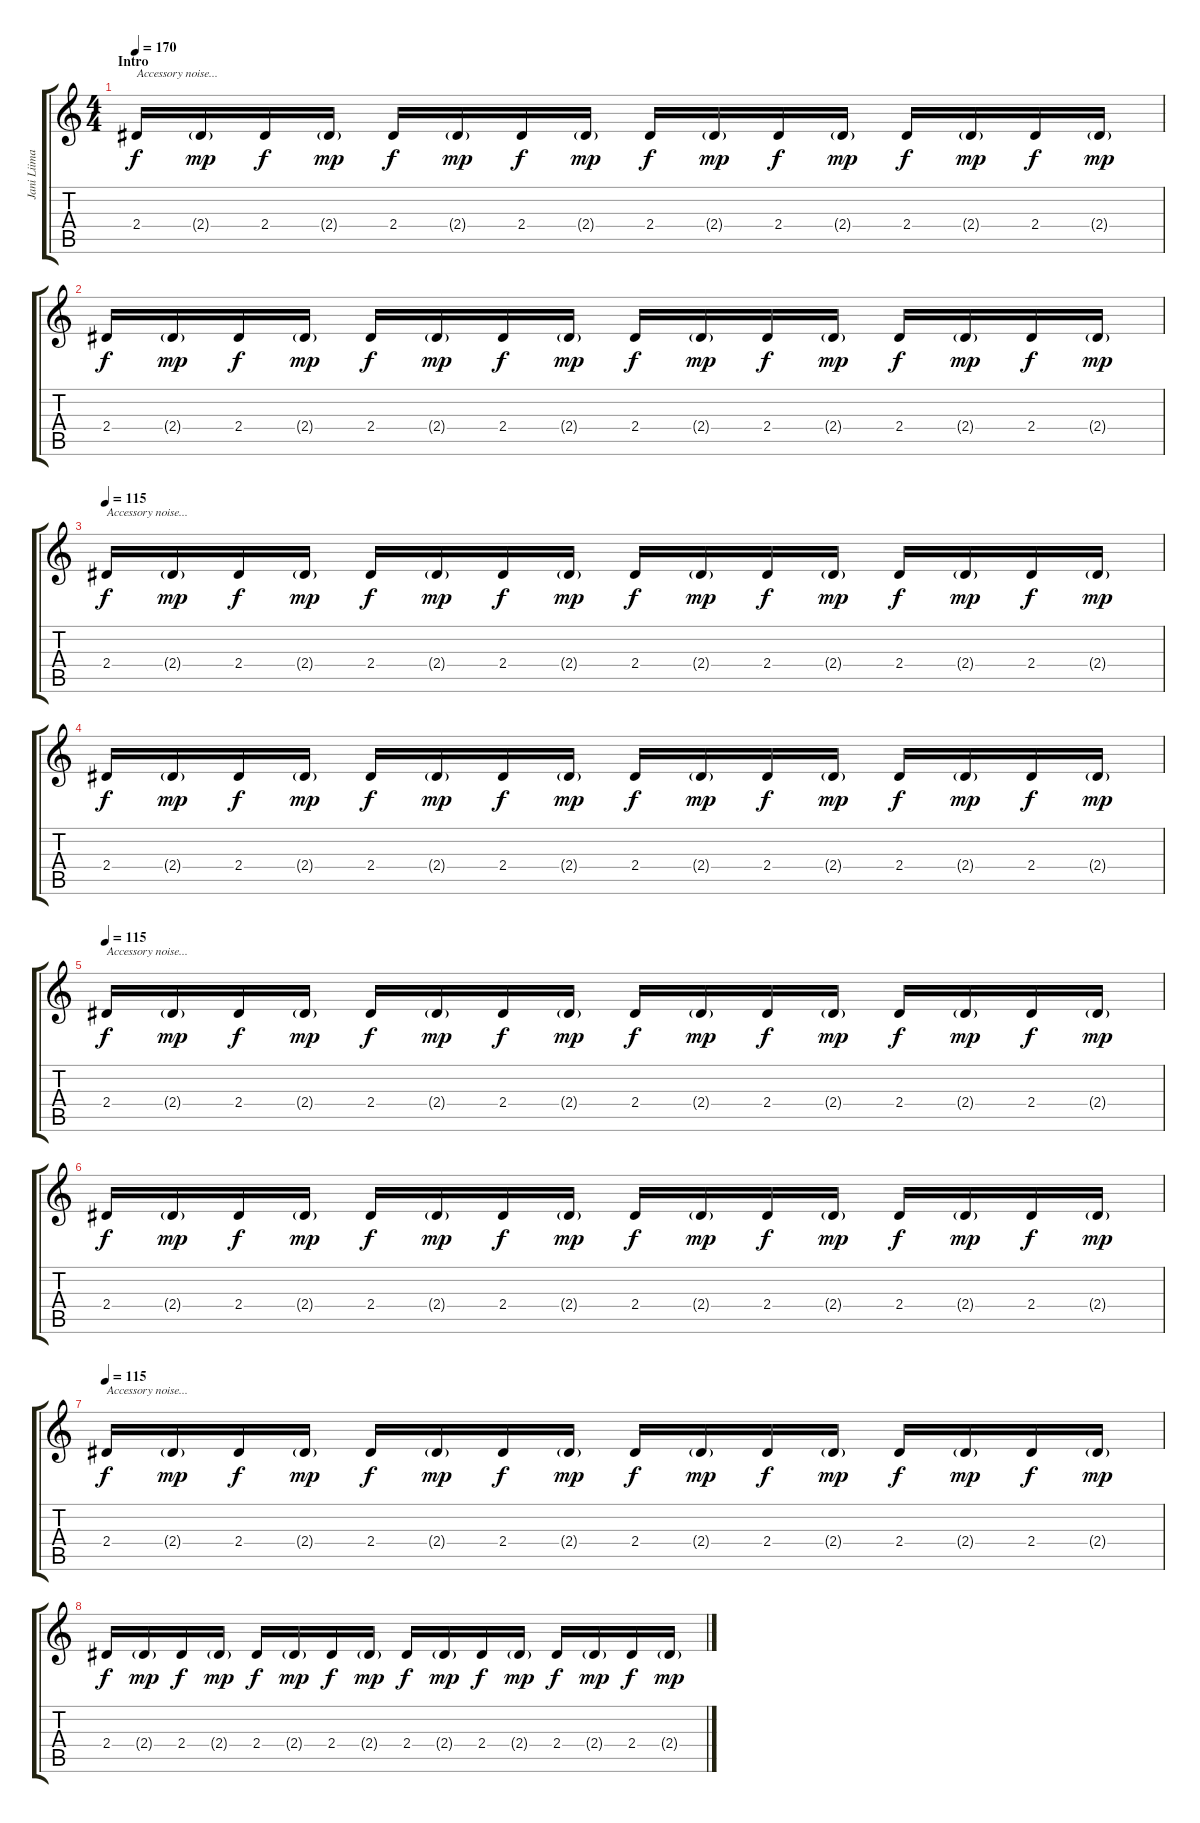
\track ("Jani Liimatainen 2" "Jani Liima") {instrument distortionguitar}
\staff {score tabs}
\tuning (Eb4 Bb3 Gb3 Db3 Ab2 Eb2) {hide}
\ts (4 4)
\section ("" "Intro")
\tempo 170
\tempo 115
\tempo 170
\clef g2
\ks c
2.4.16{txt "Accessory noise..." dy f volume 6 instrument harpsichord} 2.4{g}.16{dy mp} 2.4.16{dy f} 2.4{g}.16{dy mp} 2.4.16{dy f} 2.4{g}.16{dy mp} 2.4.16{dy f} 2.4{g}.16{dy mp} 2.4.16{dy f} 2.4{g}.16{dy mp} 2.4.16{dy f} 2.4{g}.16{dy mp} 2.4.16{dy f} 2.4{g}.16{dy mp} 2.4.16{dy f} 2.4{g}.16{dy mp} |
2.4.16{dy f} 2.4{g}.16{dy mp} 2.4.16{dy f} 2.4{g}.16{dy mp} 2.4.16{dy f} 2.4{g}.16{dy mp} 2.4.16{dy f} 2.4{g}.16{dy mp} 2.4.16{dy f} 2.4{g}.16{dy mp} 2.4.16{dy f} 2.4{g}.16{dy mp} 2.4.16{dy f} 2.4{g}.16{dy mp} 2.4.16{dy f} 2.4{g}.16{dy mp} |
\tempo 115
2.4.16{txt "Accessory noise..." dy f volume 6 instrument harpsichord} 2.4{g}.16{dy mp} 2.4.16{dy f} 2.4{g}.16{dy mp} 2.4.16{dy f} 2.4{g}.16{dy mp} 2.4.16{dy f} 2.4{g}.16{dy mp} 2.4.16{dy f} 2.4{g}.16{dy mp} 2.4.16{dy f} 2.4{g}.16{dy mp} 2.4.16{dy f} 2.4{g}.16{dy mp} 2.4.16{dy f} 2.4{g}.16{dy mp} |
2.4.16{dy f} 2.4{g}.16{dy mp} 2.4.16{dy f} 2.4{g}.16{dy mp} 2.4.16{dy f} 2.4{g}.16{dy mp} 2.4.16{dy f} 2.4{g}.16{dy mp} 2.4.16{dy f} 2.4{g}.16{dy mp} 2.4.16{dy f} 2.4{g}.16{dy mp} 2.4.16{dy f} 2.4{g}.16{dy mp} 2.4.16{dy f} 2.4{g}.16{dy mp} |
\tempo 115
2.4.16{txt "Accessory noise..." dy f volume 6 instrument harpsichord} 2.4{g}.16{dy mp} 2.4.16{dy f} 2.4{g}.16{dy mp} 2.4.16{dy f} 2.4{g}.16{dy mp} 2.4.16{dy f} 2.4{g}.16{dy mp} 2.4.16{dy f} 2.4{g}.16{dy mp} 2.4.16{dy f} 2.4{g}.16{dy mp} 2.4.16{dy f} 2.4{g}.16{dy mp} 2.4.16{dy f} 2.4{g}.16{dy mp} |
2.4.16{dy f} 2.4{g}.16{dy mp} 2.4.16{dy f} 2.4{g}.16{dy mp} 2.4.16{dy f} 2.4{g}.16{dy mp} 2.4.16{dy f} 2.4{g}.16{dy mp} 2.4.16{dy f} 2.4{g}.16{dy mp} 2.4.16{dy f} 2.4{g}.16{dy mp} 2.4.16{dy f} 2.4{g}.16{dy mp} 2.4.16{dy f} 2.4{g}.16{dy mp} |
\tempo 115
2.4.16{txt "Accessory noise..." dy f volume 6 instrument harpsichord} 2.4{g}.16{dy mp} 2.4.16{dy f} 2.4{g}.16{dy mp} 2.4.16{dy f} 2.4{g}.16{dy mp} 2.4.16{dy f} 2.4{g}.16{dy mp} 2.4.16{dy f} 2.4{g}.16{dy mp} 2.4.16{dy f} 2.4{g}.16{dy mp} 2.4.16{dy f} 2.4{g}.16{dy mp} 2.4.16{dy f} 2.4{g}.16{dy mp} |
2.4.16{dy f} 2.4{g}.16{dy mp} 2.4.16{dy f} 2.4{g}.16{dy mp} 2.4.16{dy f} 2.4{g}.16{dy mp} 2.4.16{dy f} 2.4{g}.16{dy mp} 2.4.16{dy f} 2.4{g}.16{dy mp} 2.4.16{dy f} 2.4{g}.16{dy mp} 2.4.16{dy f} 2.4{g}.16{dy mp} 2.4.16{dy f} 2.4{g}.16{dy mp}
